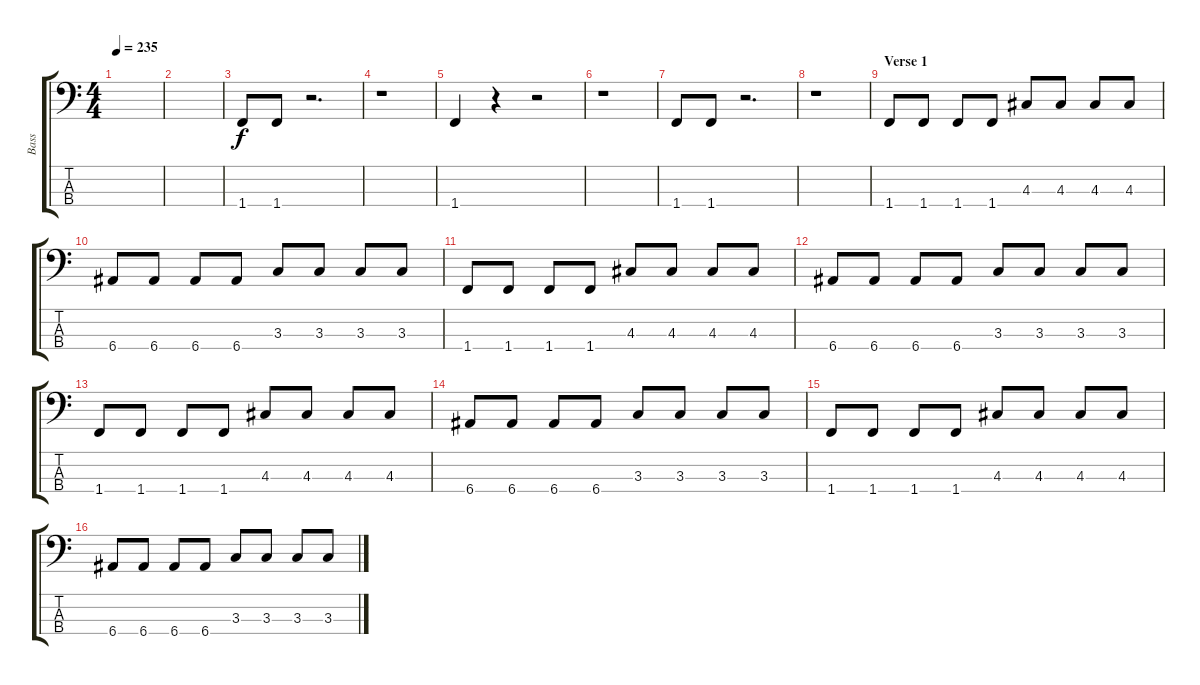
\track ("Bass" "Bass") {instrument electricbasspick}
\staff {score tabs}
\tuning (G2 D2 A1 E1) {hide}
\ts (4 4)
\tempo 235
\clef f4
\ks c
|
|
1.4.8 1.4.8 r.2{d} |
r.1 |
1.4.4 r.4 r.2 |
r.1 |
1.4.8 1.4.8 r.2{d} |
r.1 |
\section ("" "Verse 1")
1.4.8 1.4.8 1.4.8 1.4.8 4.3.8 4.3.8 4.3.8 4.3.8 |
6.4.8 6.4.8 6.4.8 6.4.8 3.3.8 3.3.8 3.3.8 3.3.8 |
1.4.8 1.4.8 1.4.8 1.4.8 4.3.8 4.3.8 4.3.8 4.3.8 |
6.4.8 6.4.8 6.4.8 6.4.8 3.3.8 3.3.8 3.3.8 3.3.8 |
1.4.8 1.4.8 1.4.8 1.4.8 4.3.8 4.3.8 4.3.8 4.3.8 |
6.4.8 6.4.8 6.4.8 6.4.8 3.3.8 3.3.8 3.3.8 3.3.8 |
1.4.8 1.4.8 1.4.8 1.4.8 4.3.8 4.3.8 4.3.8 4.3.8 |
6.4.8 6.4.8 6.4.8 6.4.8 3.3.8 3.3.8 3.3.8 3.3.8
